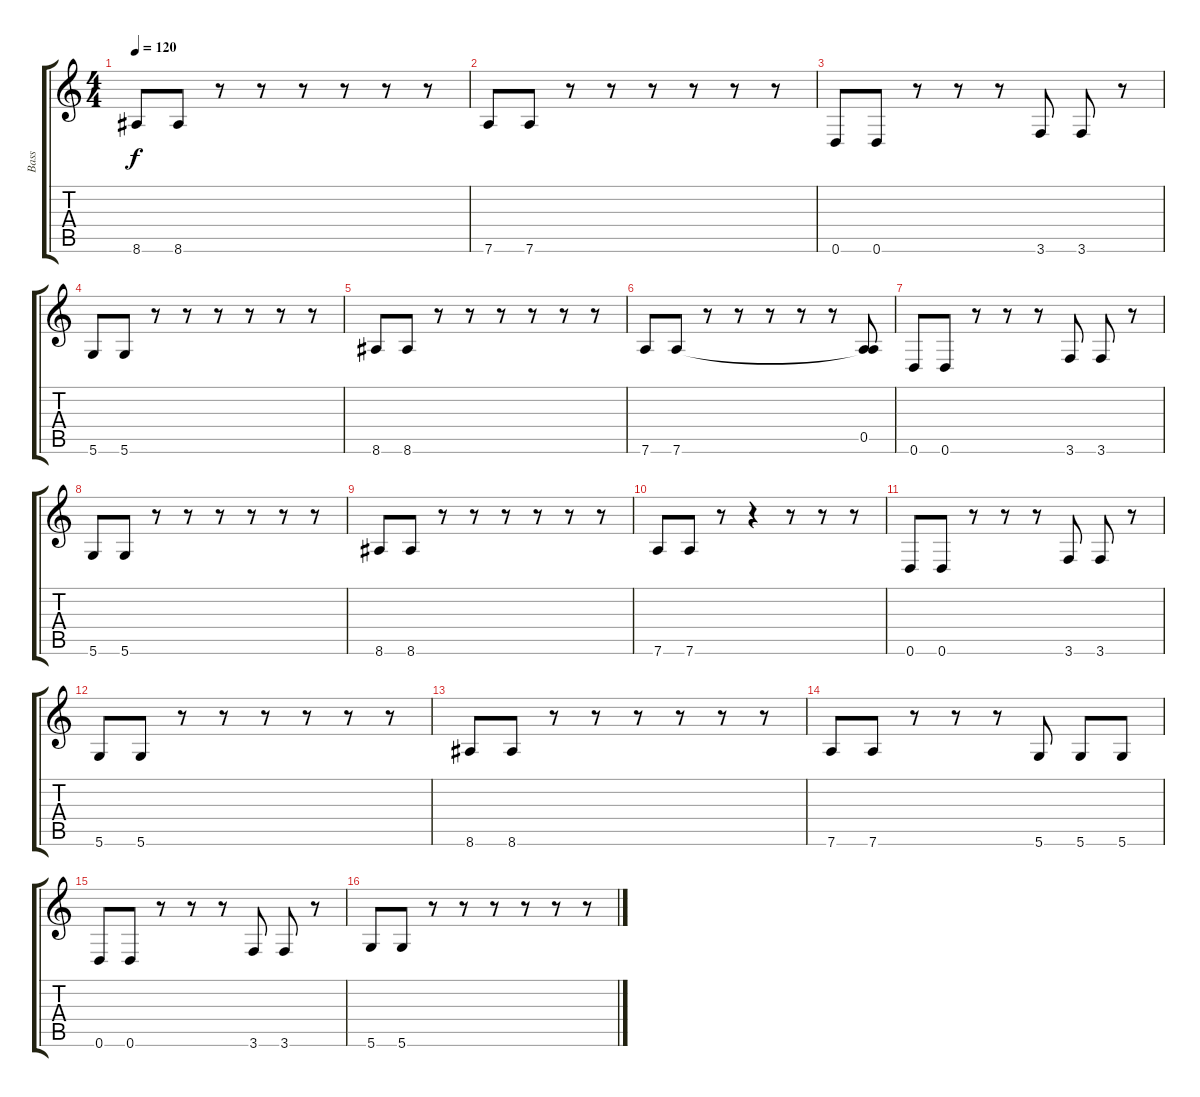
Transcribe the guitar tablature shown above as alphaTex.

\track ("Bass" "Bass") {instrument electricbassfinger}
\staff {score tabs}
\tuning (E4 B3 G3 D3 A2 D2) {hide}
\ts (4 4)
\tempo 120
\clef g2
\ks c
8.6.8{dy f} 8.6.8 r.8 r.8 r.8 r.8 r.8 r.8 |
7.6.8 7.6.8 r.8 r.8 r.8 r.8 r.8 r.8 |
0.6.8 0.6.8 r.8 r.8 r.8 3.6.8 3.6.8 r.8 |
5.6.8 5.6.8 r.8 r.8 r.8 r.8 r.8 r.8 |
8.6.8 8.6.8 r.8 r.8 r.8 r.8 r.8 r.8 |
7.6.8 7.6.8 r.8 r.8 r.8 r.8 r.8 (0.5 7.6{t}).8 |
0.6.8 0.6.8 r.8 r.8 r.8 3.6.8 3.6.8 r.8 |
5.6.8 5.6.8 r.8 r.8 r.8 r.8 r.8 r.8 |
8.6.8 8.6.8 r.8 r.8 r.8 r.8 r.8 r.8 |
7.6.8 7.6.8 r.8 r.4 r.8 r.8 r.8 |
0.6.8 0.6.8 r.8 r.8 r.8 3.6.8 3.6.8 r.8 |
5.6.8 5.6.8 r.8 r.8 r.8 r.8 r.8 r.8 |
8.6.8 8.6.8 r.8 r.8 r.8 r.8 r.8 r.8 |
7.6.8 7.6.8 r.8 r.8 r.8 5.6.8 5.6.8 5.6.8 |
0.6.8 0.6.8 r.8 r.8 r.8 3.6.8 3.6.8 r.8 |
5.6.8 5.6.8 r.8 r.8 r.8 r.8 r.8 r.8
